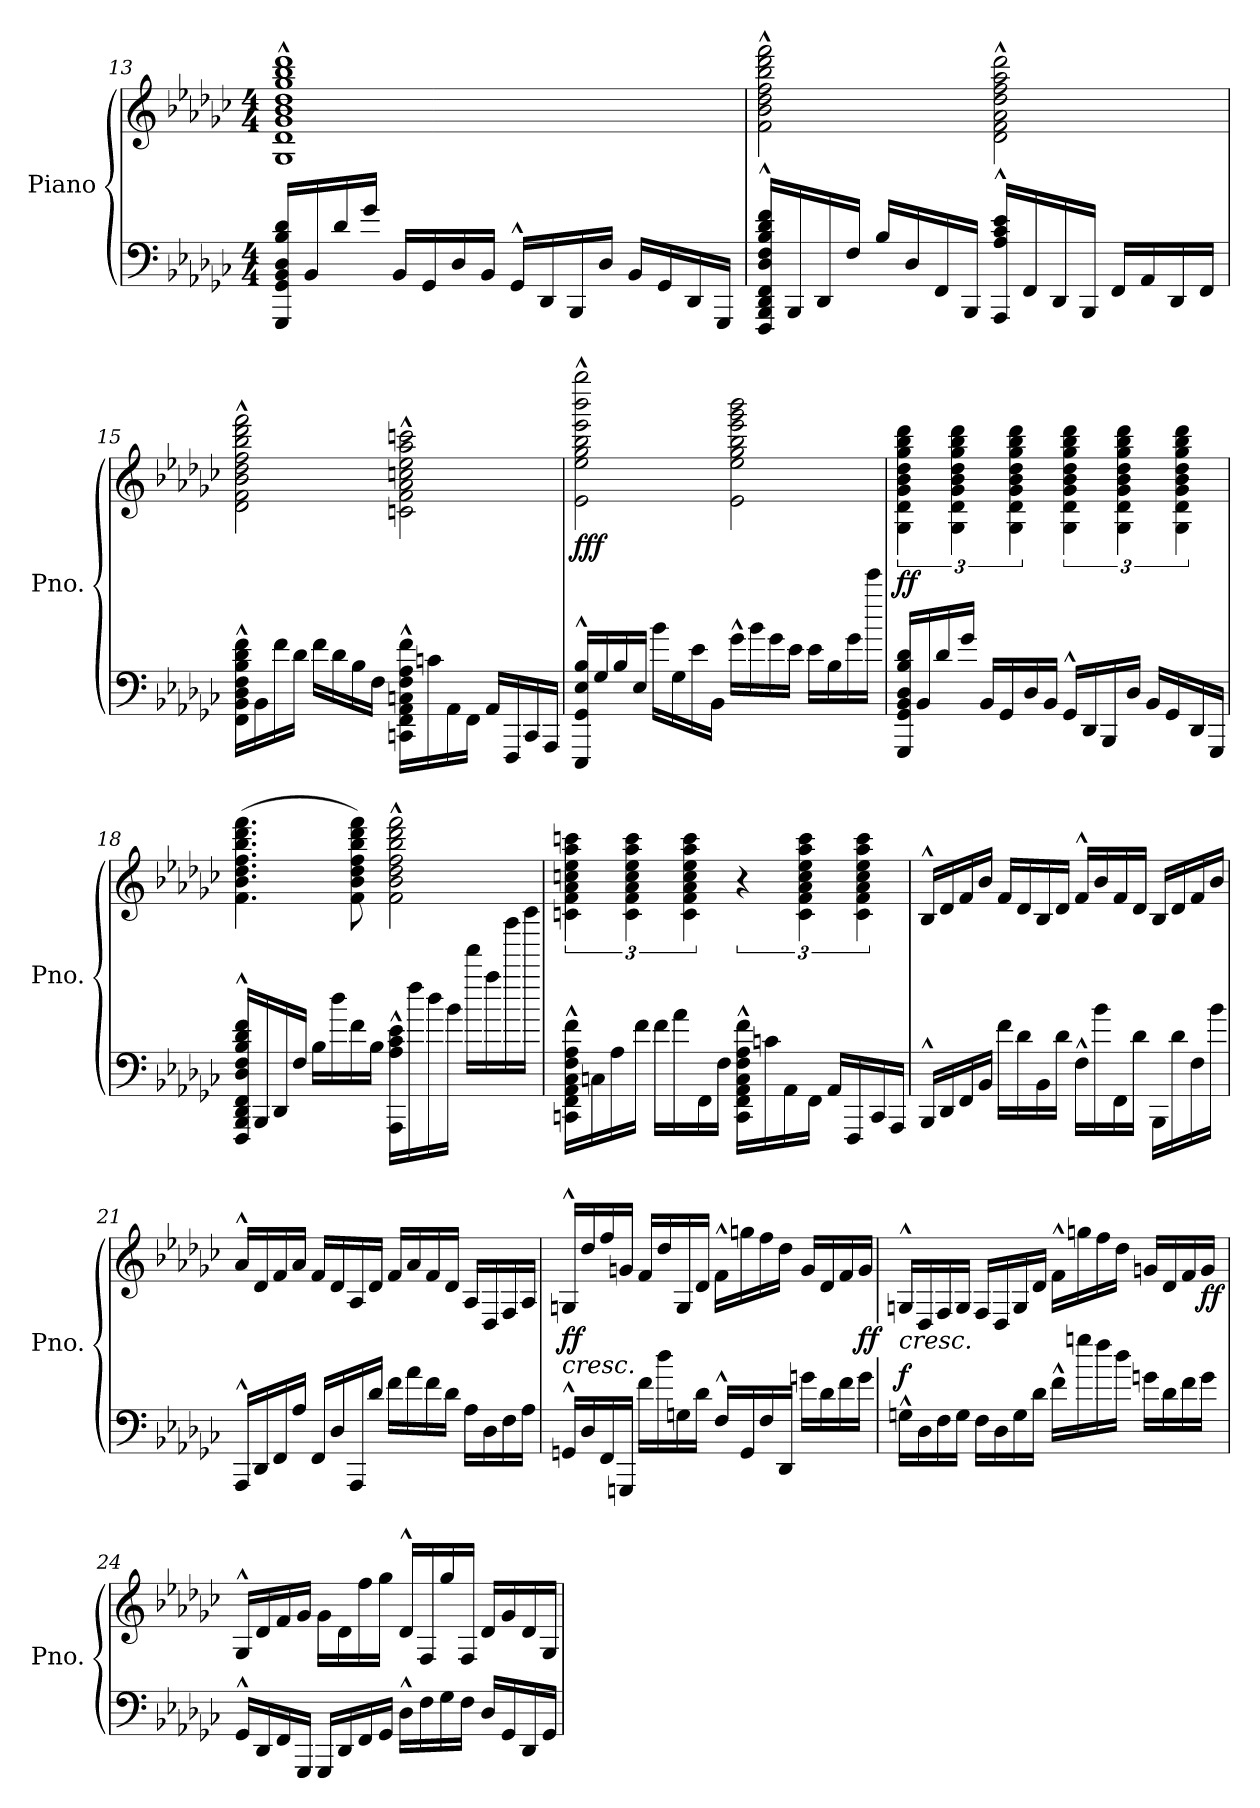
**kern	**kern	**dynam
*part1	*part1	*part1
*staff2	*staff1	*staff1/2
*I"Piano	*	*
*I'Pno.	*	*
*clefF4	*clefG2	*
*k[b-e-a-d-g-c-]	*k[b-e-a-d-g-c-]	*
*M4/4	*M4/4	*
=13	=13	=13
16GGG-/ 16GG-/ 16BB-/ 16D-/ 16B-/ 16d-/LL	1G-^^ 1d-^^ 1g-^^ 1b-^^ 1dd-^^ 1gg-^^ 1bb-^^ 1ddd-^^	.
16BB-/	.	.
16d-/	.	.
16g-/JJ	.	.
16BB-/LL	.	.
16GG-/	.	.
16D-/	.	.
16BB-/JJ	.	.
16GG-^^/LL	.	.
16DD-/	.	.
16BBB-/	.	.
16D-/JJ	.	.
16BB-/LL	.	.
16GG-/	.	.
16DD-/	.	.
16GGG-/JJ	.	.
!!LO:LB:g=z
=14	=14	=14
16FFF/^^ 16BBB-/^^ 16DD-/^^ 16FF/^^ 16D-/^^ 16F/^^ 16B-/^^ 16d-/^^ 16f/^^LL	2f\^^ 2b-\^^ 2dd-\^^ 2ff\^^ 2bb-\^^ 2ddd-\^^ 2fff\^^	.
16BBB-/	.	.
16DD-/	.	.
16F/JJ	.	.
16B-/LL	.	.
16D-/	.	.
16FF/	.	.
16BBB-/JJ	.	.
16AAA-/^^ 16A-/^^ 16c-/^^ 16e-/^^LL	2d-\^^ 2f\^^ 2a-\^^ 2dd-\^^ 2ff\^^ 2aa-\^^ 2ddd-\^^	.
16FF/	.	.
16DD-/	.	.
16BBB-/JJ	.	.
16FF/LL	.	.
16AA-/	.	.
16DD-/	.	.
16FF/JJ	.	.
=15	=15	=15
16FF\^^ 16BB-\^^ 16D-\^^ 16F\^^ 16B-\^^ 16d-\^^ 16f\^^LL	2d-\^^ 2f\^^ 2b-\^^ 2dd-\^^ 2ff\^^ 2bb-\^^ 2ddd-\^^ 2fff\^^	.
16BB-\	.	.
16f\	.	.
16d-\JJ	.	.
16f\LL	.	.
16d-\	.	.
16B-\	.	.
16F\JJ	.	.
16CCn\^^ 16FF\^^ 16AA-\^^ 16Cn\^^ 16F\^^ 16A-\^^ 16f\^^LL	2cn\^^ 2f\^^ 2a-\^^ 2ccn\^^ 2ee-\^^ 2aa-\^^ 2cccn\^^	.
16cn\	.	.
16AA-\	.	.
16FF\JJ	.	.
16AA-/LL	.	.
16FFF/	.	.
16CC/	.	.
16AAA-/JJ	.	.
!!LO:LB:g=z
=16	=16	=16
!	!	!LO:DY:b
16EEE-/^^ 16GG-/^^ 16E-/^^ 16B-/^^LL	2e-\^^ 2ee-\^^ 2gg-\^^ 2bb-\^^ 2eee-\^^ 2bbb-\^^ 2gggg-\^^	fff
16G-/	.	.
16B-/	.	.
16E-/JJ	.	.
16b-\LL	.	.
16G-\	.	.
16e-\	.	.
16BB-\JJ	.	.
16g-^^\LL	2e-\ 2ee-\ 2gg-\ 2bb-\ 2eee-\ 2ggg-\ 2bbb-\	.
16b-\	.	.
16g-\	.	.
16e-\JJ	.	.
16e-\LL	.	.
16B-\	.	.
16g-\	.	.
16eee-\JJ	.	.
=17	=17	=17
!	!	!LO:DY:b
16GGG-/ 16GG-/ 16BB-/ 16D-/ 16B-/ 16d-/LL	6G-\ 6d-\ 6g-\ 6b-\ 6dd-\ 6gg-\ 6bb-\ 6ddd-\	ff
16BB-/	.	.
16d-/	.	.
.	6G-\ 6d-\ 6g-\ 6b-\ 6dd-\ 6gg-\ 6bb-\ 6ddd-\	.
16g-/JJ	.	.
16BB-/LL	.	.
16GG-/	.	.
.	6G-\ 6d-\ 6g-\ 6b-\ 6dd-\ 6gg-\ 6bb-\ 6ddd-\	.
16D-/	.	.
16BB-/JJ	.	.
16GG-^^/LL	6G-\ 6d-\ 6g-\ 6b-\ 6dd-\ 6gg-\ 6bb-\ 6ddd-\	.
16DD-/	.	.
16BBB-/	.	.
.	6G-\ 6d-\ 6g-\ 6b-\ 6dd-\ 6gg-\ 6bb-\ 6ddd-\	.
16D-/JJ	.	.
16BB-/LL	.	.
16GG-/	.	.
.	6G-\ 6d-\ 6g-\ 6b-\ 6dd-\ 6gg-\ 6bb-\ 6ddd-\	.
16DD-/	.	.
16GGG-/JJ	.	.
!!LO:LB:g=z
=18	=18	=18
16FFF/^^ 16BBB-/^^ 16DD-/^^ 16FF/^^ 16D-/^^ 16F/^^ 16B-/^^ 16d-/^^ 16f/^^LL	(4.f\ 4.b-\ 4.dd-\ 4.ff\ 4.bb-\ 4.ddd-\ 4.fff\	.
16BBB-/	.	.
16DD-/	.	.
16F/JJ	.	.
16B-\LL	.	.
16dd-\	.	.
16f\	8f\ 8b-\ 8dd-\ 8ff\ 8bb-\ 8ddd-\ 8fff\)	.
16B-\JJ	.	.
16AAA-\^^ 16A-\^^ 16c-\^^ 16e-\^^LL	2f\^^ 2b-\^^ 2dd-\^^ 2ff\^^ 2bb-\^^ 2ddd-\^^ 2fff\^^	.
16ff\	.	.
16dd-\	.	.
16b-\JJ	.	.
16fff\LL	.	.
16aa-\	.	.
16dddd-\	.	.
16ffff\JJ	.	.
=19	=19	=19
*	*MM160	*
16CCn\^^ 16FF\^^ 16AA-\^^ 16C-\^^ 16F\^^ 16A-\^^ 16f\^^LL	6cn\ 6f\ 6a-\ 6ccn\ 6ee-\ 6aa-\ 6cccn\	.
16Cn\	.	.
16A-\	.	.
.	6c\ 6f\ 6a-\ 6cc\ 6ee-\ 6aa-\ 6ccc\	.
16f\JJ	.	.
16f\LL	.	.
16a-\	.	.
.	6c\ 6f\ 6a-\ 6cc\ 6ee-\ 6aa-\ 6ccc\	.
16FF\	.	.
16F\JJ	.	.
16CC\^^ 16FF\^^ 16AA-\^^ 16C\^^ 16F\^^ 16A-\^^ 16f\^^LL	6r	.
16cn\	.	.
16AA-\	.	.
.	6c\ 6f\ 6a-\ 6cc\ 6ee-\ 6aa-\ 6ccc\	.
16FF\JJ	.	.
16AA-/LL	.	.
16FFF/	.	.
.	6c\ 6f\ 6a-\ 6cc\ 6ee-\ 6aa-\ 6ccc\	.
16CC/	.	.
16AAA-/JJ	.	.
!!LO:LB:g=z
=20	=20	=20
16BBB-^^/LL	16B-^^/LL	.
16DD-/	16d-/	.
16FF/	16f/	.
16BB-/JJ	16b-/JJ	.
16f\LL	16f/LL	.
16d-\	16d-/	.
16BB-\	16B-/	.
16d-\JJ	16d-/JJ	.
16F^^\LL	16f^^/LL	.
16b-\	16b-/	.
16FF\	16f/	.
16d-\JJ	16d-/JJ	.
16BBB-\LL	16B-/LL	.
16d-\	16d-/	.
16F\	16f/	.
16b-\JJ	16b-/JJ	.
=21	=21	=21
16AAA-^^/LL	16a-^^/LL	.
16DD-/	16d-/	.
16FF/	16f/	.
16A-/JJ	16a-/JJ	.
16FF/LL	16f/LL	.
16D-/	16d-/	.
16AAA-/	16A-/	.
16d-/JJ	16d-/JJ	.
16f\LL	16f/LL	.
16a-\	16a-/	.
16f\	16f/	.
16d-\JJ	16d-/JJ	.
16A-\LL	16A-/LL	.
16D-\	16D-/	.
16F\	16F/	.
16A-\JJ	16A-/JJ	.
!!LO:PB:g=z
=22	=22	=22
!	!	!LO:HP:b
!	!	!LO:DY:n=1:b
16GGn^^/LL	16Gn^^/LL	< ff
16D-/	16dd-/	.
16FF/	16ff/	.
16GGGn/JJ	16gn/JJ	.
16f\LL	16f/LL	.
16dd-\	16dd-/	.
16Gn\	16G/	.
16d-\JJ	16d-/JJ	.
16F^^/LL	16f^^\LL	.
16GG/	16ggn\	.
16F/	16ff\	.
16DD-/JJ	16dd-\JJ	.
16gn\LL	16g/LL	.
16d-\	16d-/	.
16f\	16f/	.
!	!	!LO:DY:n=2:b
16g\JJ	16g/JJ	ff
.	.	[
=23	=23	=23
!	!	!LO:HP:b
!	!	!LO:DY:n=1:a=2
16Gn^^\LL	16Gn^^/LL	< f
16D-\	16D-/	.
16F\	16F/	.
16G\JJ	16G/JJ	.
16F\LL	16F/LL	.
16D-\	16D-/	.
16G\	16G/	.
16d-\JJ	16d-/JJ	.
16f^^\LL	16f^^\LL	.
16ggn\	16ggn\	.
16ff\	16ff\	.
16dd-\JJ	16dd-\JJ	.
16gn\LL	16gn/LL	.
16d-\	16d-/	.
16f\	16f/	.
!	!	!LO:DY:n=2:b
16g\JJ	16g/JJ	ff
.	.	[
!!LO:LB:g=z
=24	=24	=24
16GG-^^/LL	16G-^^/LL	.
16DD-/	16d-/	.
16FF/	16f/	.
16GGG-/JJ	16g-/JJ	.
16GGG-/LL	16g-\LL	.
16DD-/	16d-\	.
16FF/	16ff\	.
16GG-/JJ	16gg-\JJ	.
16D-^^\LL	16d-^^/LL	.
16F\	16F/	.
16G-\	16gg-/	.
16F\JJ	16F/JJ	.
16D-/LL	16d-/LL	.
16GG-/	16g-/	.
16DD-/	16d-/	.
16GG-/JJ	16G-/JJ	.
=	=	=
*-	*-	*-
